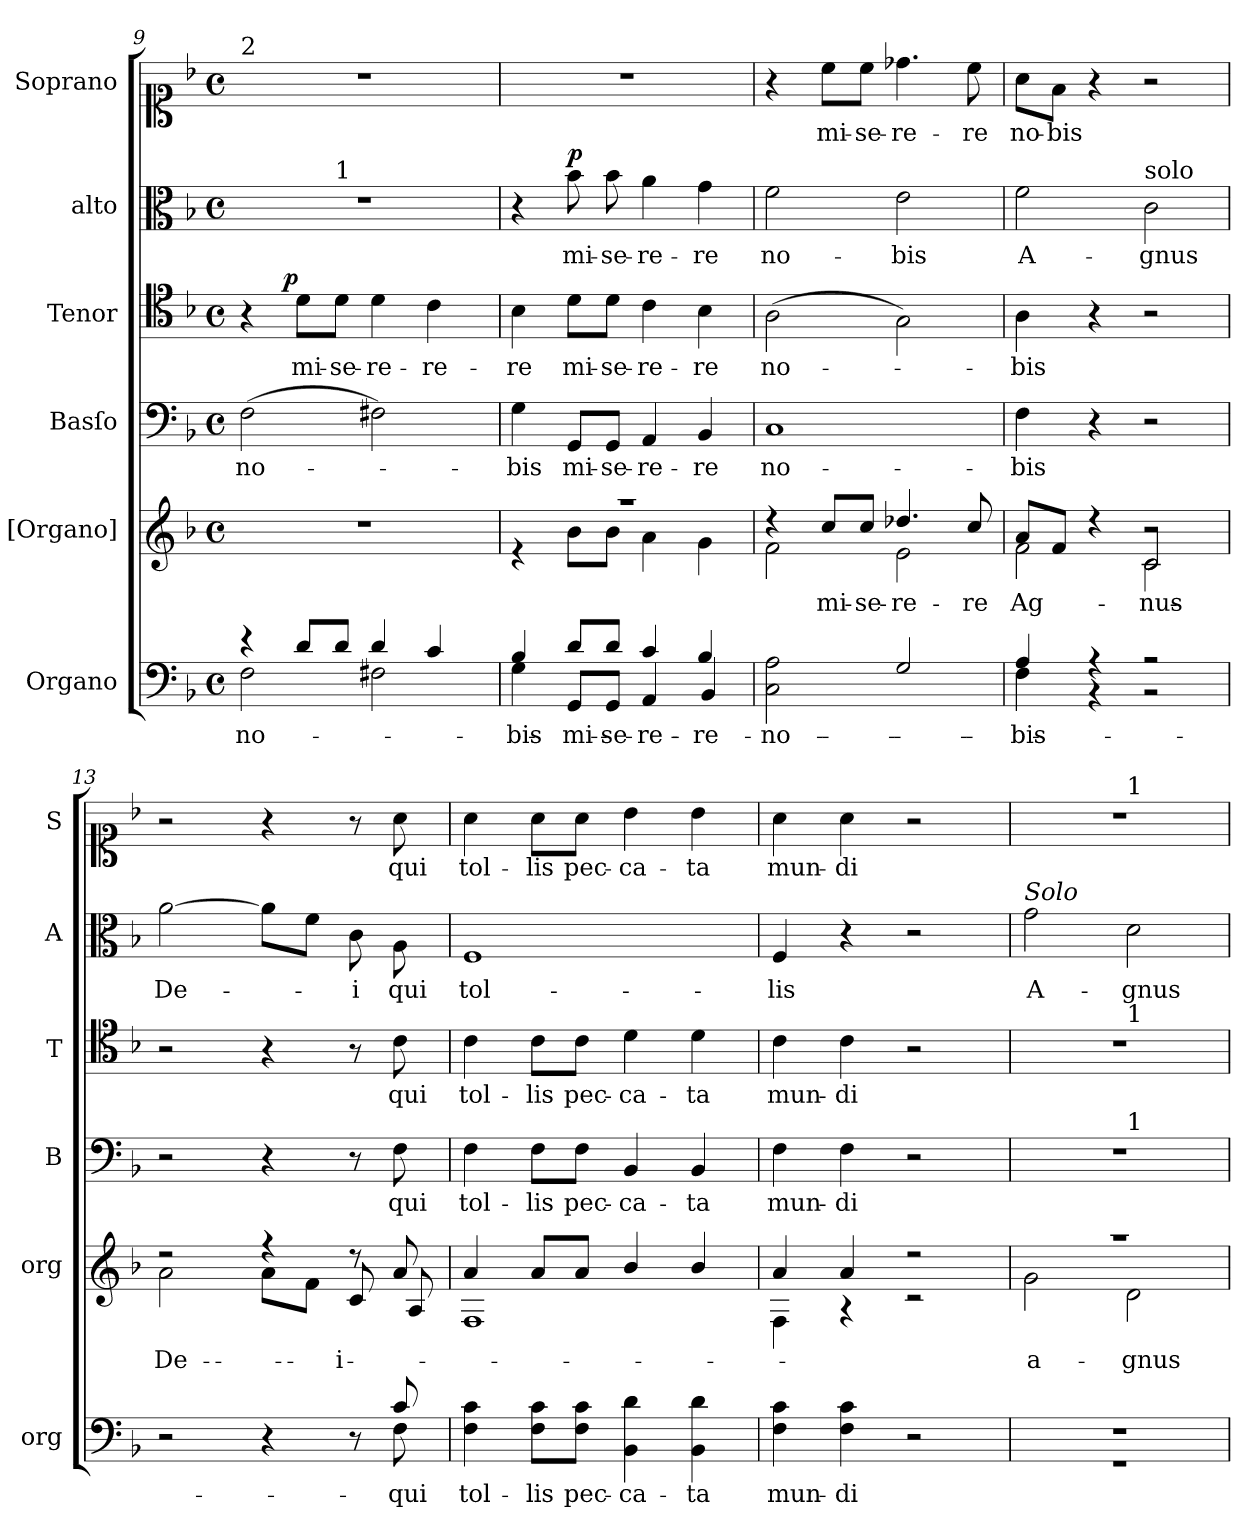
**kern	**text	**kern	**text	**kern	**text	**kern	**text	**dynam	**kern	**text	**dynam	**kern	**text
*part6	*part6	*part5	*part5	*part4	*part4	*part3	*part3	*part3	*part2	*part2	*part2	*part1	*part1
*staff6	*staff6	*staff5	*staff5	*staff4	*staff4	*staff3	*staff3	*staff3	*staff2	*staff2	*staff2	*staff1	*staff1
*I"Organo	*	*I"[Organo]	*	*I"Basſo	*	*I"Tenor	*	*	*I"alto	*	*	*I"Soprano	*
*I'org	*	*I'org	*	*I'B	*	*I'T	*	*	*I'A	*	*	*I'S	*
*clefF4	*	*clefG2	*	*clefF4	*	*clefC4	*	*	*clefC3	*	*	*clefC1	*
*k[b-]	*	*k[b-]	*	*k[b-]	*	*k[b-]	*	*	*k[b-]	*	*	*k[b-]	*
*F:	*	*F:	*	*F:	*	*F:	*	*	*F:	*	*	*F:	*
*M4/4	*	*M4/4	*	*M4/4	*	*M4/4	*	*	*M4/4	*	*	*M4/4	*
*met(c)	*	*met(c)	*	*met(c)	*	*met(c)	*	*	*met(c)	*	*	*met(c)	*
=9	=9	=9	=9	=9	=9	=9	=9	=9	=9	=9	=9	=9	=9
*^	*	*	*	*	*	*	*	*	*	*	*	*	*
!	!	!	!	!	!	!	!	!	!	!	!	!	!LO:TX:a:t=2	!
*	*	*	*	*	*	*	*	*	*	*^	*	*	*	*
4r	2F\	no-	1r	.	(>2F\	no-	4r	.	.	1r	4.ryy	.	.	1r	.
!	!	!	!	!	!	!	!	!	!LO:DY:b:rj	!	!	!	!	!	!
8d/L	.	.	.	.	.	.	8d\L	mi-	p	.	.	.	.	.	.
!	!	!	!	!	!	!	!	!	!	!	!LO:TX:a:t=1	!	!	!	!
8d/J	.	.	.	.	.	.	8d\J	-se-	.	.	2ryy	.	.	.	.
4d/	2F#X\	.	.	.	2F#X\)	.	4d\	-re-	.	.	.	.	.	.	.
4c/	.	.	.	.	.	.	4c\	-re-	.	.	.	.	.	.	.
.	.	.	.	.	.	.	.	.	.	.	8ryy	.	.	.	.
*	*	*	*	*	*	*	*	*	*	*v	*v	*	*	*	*
=10	=10	=10	=10	=10	=10	=10	=10	=10	=10	=10	=10	=10	=10	=10
*	*	*	*^	*	*	*	*	*	*	*	*	*	*	*
4B-/	4G\	-bis	1raa	4r	.	4G\	-bis	4B-\	-re	.	4r	.	.	1r	.
!	!	!	!	!	!	!	!	!	!	!	!	!	!LO:DY:a	!	!
8d/L	8GG/L	mi-	.	8b-\L	.	8GG/L	mi-	8d\L	mi-	.	8b-\	mi-	p	.	.
8d/J	8GG/J	-se-	.	8b-\J	.	8GG/J	-se-	8d\J	-se-	.	8b-\	-se-	.	.	.
4c/	4AA/	-re-	.	4a\	.	4AA/	-re-	4c\	-re-	.	4a\	-re-	.	.	.
4B-/	4BB-/	-re	.	4g\	.	4BB-/	-re	4B-\	-re	.	4g\	-re	.	.	.
*v	*v	*	*	*	*	*	*	*	*	*	*	*	*	*	*
=11	=11	=11	=11	=11	=11	=11	=11	=11	=11	=11	=11	=11	=11	=11
2C\ 2A\	no-	4r	2f\	.	1C	no-	(>2A\	no-	.	2f\	no-	.	4r	.
.	.	8cc/L	.	mi-	.	.	.	.	.	.	.	.	8cc\L	mi-
.	.	8cc/J	.	-se-	.	.	.	.	.	.	.	.	8cc\J	-se-
2G/	.	4.dd-X/	2e\	-re-	.	.	2G\)	.	.	2e\	-bis	.	4.dd-X\	-re-
.	.	8cc/	.	-re	.	.	.	.	.	.	.	.	8cc\	-re
=12	=12	=12	=12	=12	=12	=12	=12	=12	=12	=12	=12	=12	=12	=12
*^	*	*	*^	*	*	*	*	*	*	*	*	*	*	*
4A/	4F\	-bis	8a/L	2f\	2ryy	Ag-	4F\	-bis	4A\	-bis	.	2f\	A-	.	8a\L	no-
.	.	.	8f/J	.	.	.	.	.	.	.	.	.	.	.	8f\J	-bis
4rBB	4rA	.	4r	.	.	.	4r	.	4r	.	.	.	.	.	4r	.
!	!	!	!	!	!	!	!	!	!	!	!	!LO:TX:a:t=solo	!	!	!	!
2r	2r	.	2r	2c/	2c\	-nus	2r	.	2r	.	.	2c\	-gnus	.	2r	.
*	*	*	*	*v	*v	*	*	*	*	*	*	*	*	*	*	*
=13	=13	=13	=13	=13	=13	=13	=13	=13	=13	=13	=13	=13	=13	=13	=13
2r	2ryy	.	2r	2a\	De-	2r	.	2r	.	.	[2a\	De-	.	2r	.
4r	4ryy	.	4r	8a\L	.	4r	.	4r	.	.	8a\L]	.	.	4r	.
.	.	.	.	8f\J	.	.	.	.	.	.	8f\J	.	.	.	.
8r	8ryy	.	8r	8c/	-i	8r	.	8r	.	.	8c\	-i	.	8r	.
8c/	8F\	qui	8a/	8A/	.	8F\	qui	8c\	qui	.	8A\	qui	.	8a\	qui
*v	*v	*	*	*	*	*	*	*	*	*	*	*	*	*	*
=14	=14	=14	=14	=14	=14	=14	=14	=14	=14	=14	=14	=14	=14	=14
4F\ 4c\	tol-	4a/	1F	.	4F\	tol-	4c\	tol-	.	1F	tol-	.	4a\	tol-
8F\ 8c\L	-lis	8a/L	.	.	8F\L	-lis	8c\L	-lis	.	.	.	.	8a\L	-lis
8F\ 8c\J	pec-	8a/J	.	.	8F\J	pec-	8c\J	pec-	.	.	.	.	8a\J	pec-
4BB-\ 4d\	-ca-	4b-/	.	.	4BB-/	-ca-	4d\	-ca-	.	.	.	.	4b-\	-ca-
4BB-\ 4d\	-ta	4b-/	.	.	4BB-/	-ta	4d\	-ta	.	.	.	.	4b-\	-ta
=15	=15	=15	=15	=15	=15	=15	=15	=15	=15	=15	=15	=15	=15	=15
4F\ 4c\	mun-	4a/	4F\	.	4F\	mun-	4c\	mun-	.	4F/	-lis	.	4a\	mun-
4F\ 4c\	-di	4a/	4r	.	4F\	-di	4c\	-di	.	4r	.	.	4a\	-di
2r	.	2r	2rc	.	2r	.	2r	.	.	2r	.	.	2r	.
=16	=16	=16	=16	=16	=16	=16	=16	=16	=16	=16	=16	=16	=16	=16
*^	*	*	*	*	*	*	*	*	*	*	*	*	*	*
!	!	!	!	!	!	!	!	!	!	!	!LO:TX:a:i:t=Solo	!	!	!	!
*	*	*	*	*	*	*^	*	*^	*	*	*	*	*	*^	*
1rGG	1rF	.	1raa	2g\	a-	1r	2ryy	.	1r	2ryy	.	.	2g\	A-	.	1r	2ryy	.
!	!	!	!	!	!	!	!	!	!	!	!	!	!	!	!	!	!LO:TX:a:t=1	!
!	!	!	!	!	!	!	!	!	!	!LO:TX:a:t=1	!	!	!	!	!	!	!	!
!	!	!	!	!	!	!	!LO:TX:a:t=1	!	!	!	!	!	!	!	!	!	!	!
.	.	.	.	2d\	-gnus	.	2ryy	.	.	2ryy	.	.	2d\	-gnus	.	.	2ryy	.
*v	*v	*	*	*	*	*v	*v	*	*v	*v	*	*	*	*	*	*v	*v	*
*	*	*v	*v	*	*	*	*	*	*	*	*	*	*	*
=	=	=	=	=	=	=	=	=	=	=	=	=	=
*-	*-	*-	*-	*-	*-	*-	*-	*-	*-	*-	*-	*-	*-
